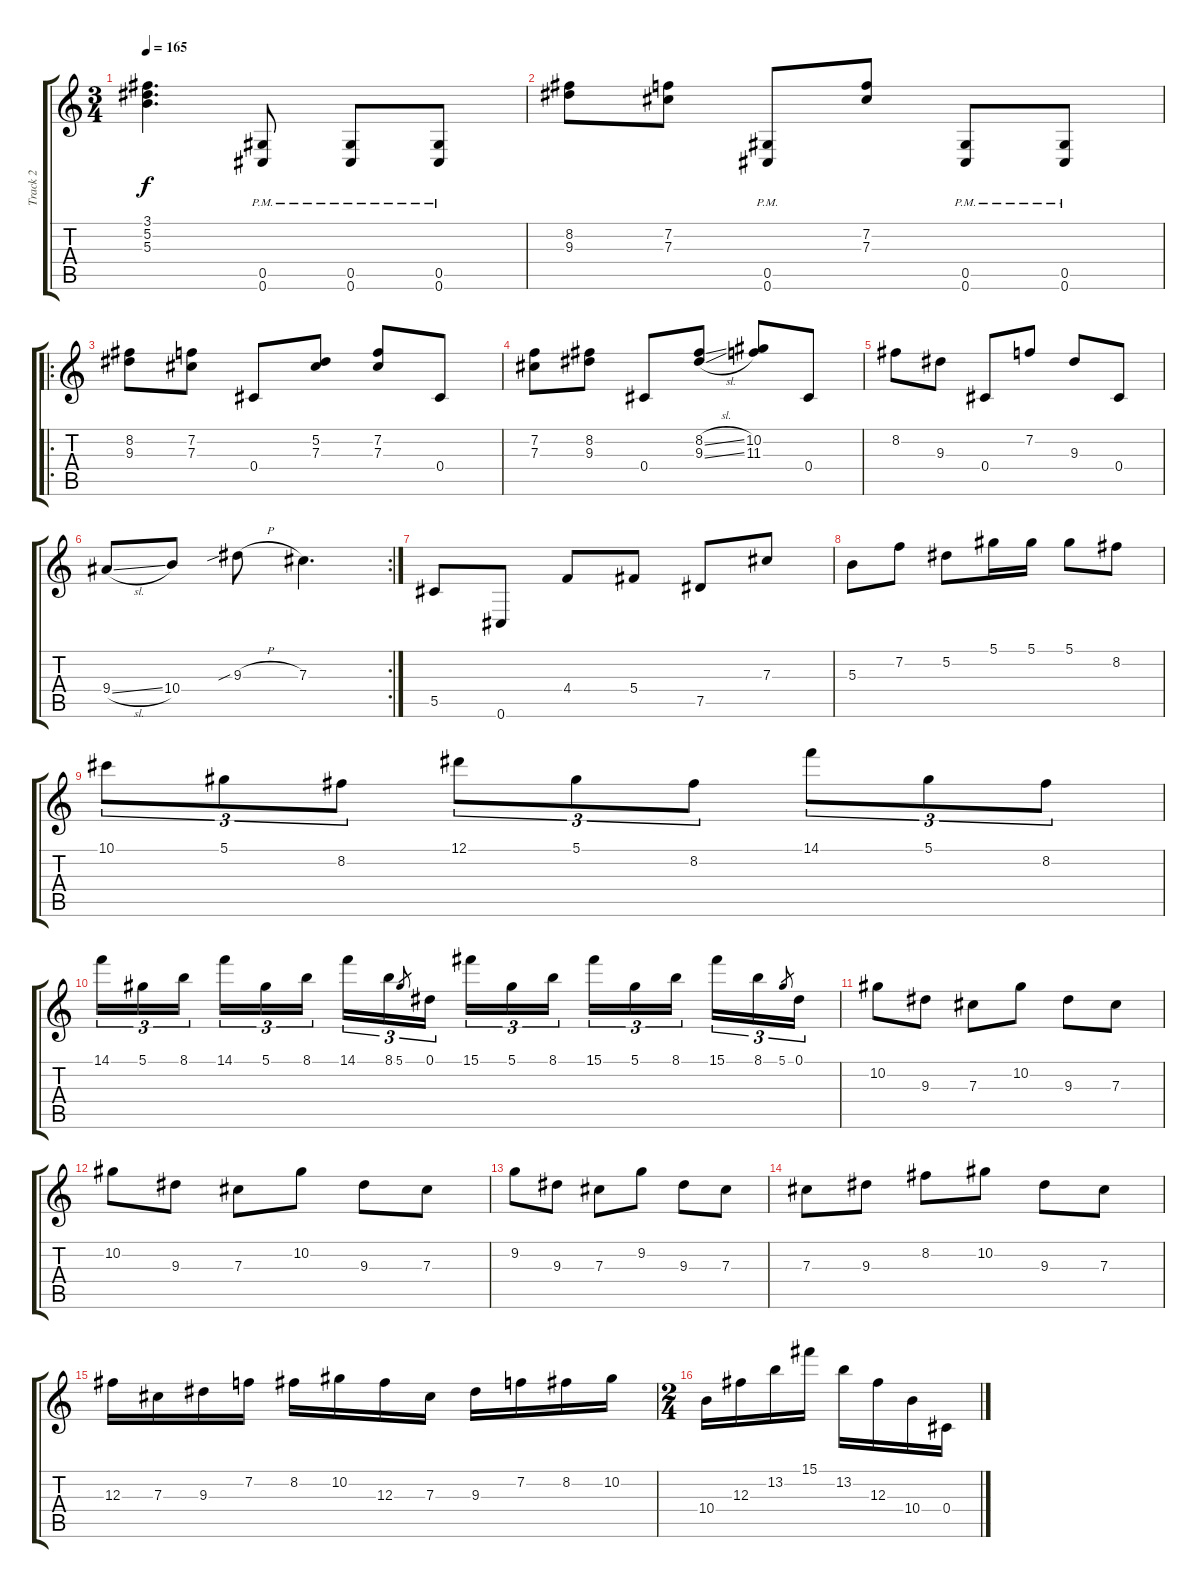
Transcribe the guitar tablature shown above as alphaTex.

\track ("Track 2" "Track 2") {instrument overdrivenguitar}
\staff {score tabs}
\tuning (Eb4 Bb3 Gb3 Db3 Ab2 Db2) {hide}
\ts (3 4)
\tempo 165
\clef g2
\ks c
(3.1 5.2 5.3).4{d dy f} (0.5{pm} 0.6{pm}).8 (0.5{pm} 0.6{pm}).8 (0.5{pm} 0.6{pm}).8 |
(8.2 9.3).8 (7.2 7.3).8 (0.5{pm} 0.6{pm}).8 (7.2 7.3).8 (0.5{pm} 0.6{pm}).8 (0.5{pm} 0.6{pm}).8 |
\ro
(8.2 9.3).8 (7.2 7.3).8 0.4.8 (5.2 7.3).8 (7.2 7.3).8 0.4.8 |
(7.2 7.3).8 (8.2 9.3).8 0.4.8 (8.2{sl} 9.3{sl}).8 (10.2 11.3).8 0.4.8 |
8.2.8 9.3.8 0.4.8 7.2.8 9.3.8 0.4.8 |
\rc 2
9.4{sl}.8 10.4.8 9.3{sib h}.8 7.3.4{d} |
5.5.8 0.6.8 4.4.8 5.4.8 7.5.8 7.3.8 |
5.3.8 7.2.8 5.2.8 5.1.16 5.1.16 5.1.8 8.2.8 |
10.1.8{tu (3 2)} 5.1.8{tu (3 2)} 8.2.8{tu (3 2)} 12.1.8{tu (3 2)} 5.1.8{tu (3 2)} 8.2.8{tu (3 2)} 14.1.8{tu (3 2)} 5.1.8{tu (3 2)} 8.2.8{tu (3 2)} |
14.1.16{tu (3 2)} 5.1.16{tu (3 2)} 8.1.16{tu (3 2) beam splitsecondary} 14.1.16{tu (3 2)} 5.1.16{tu (3 2)} 8.1.16{tu (3 2)} 14.1.16{tu (3 2)} 8.1.16{tu (3 2)} 5.1.8{gr} 0.1.16{tu (3 2) beam splitsecondary} 15.1.16{tu (3 2)} 5.1.16{tu (3 2)} 8.1.16{tu (3 2)} 15.1.16{tu (3 2)} 5.1.16{tu (3 2)} 8.1.16{tu (3 2) beam splitsecondary} 15.1.16{tu (3 2)} 8.1.16{tu (3 2)} 5.1.8{gr} 0.1.16{tu (3 2)} |
10.2.8 9.3.8 7.3.8 10.2.8 9.3.8 7.3.8 |
10.2.8 9.3.8 7.3.8 10.2.8 9.3.8 7.3.8 |
9.2.8 9.3.8 7.3.8 9.2.8 9.3.8 7.3.8 |
7.3.8 9.3.8 8.2.8 10.2.8 9.3.8 7.3.8 |
12.3.16 7.3.16 9.3.16 7.2.16 8.2.16 10.2.16 12.3.16 7.3.16 9.3.16 7.2.16 8.2.16 10.2.16 |
\ts (2 4)
10.4.16 12.3.16 13.2.16 15.1.16 13.2.16 12.3.16 10.4.16 0.4.16
